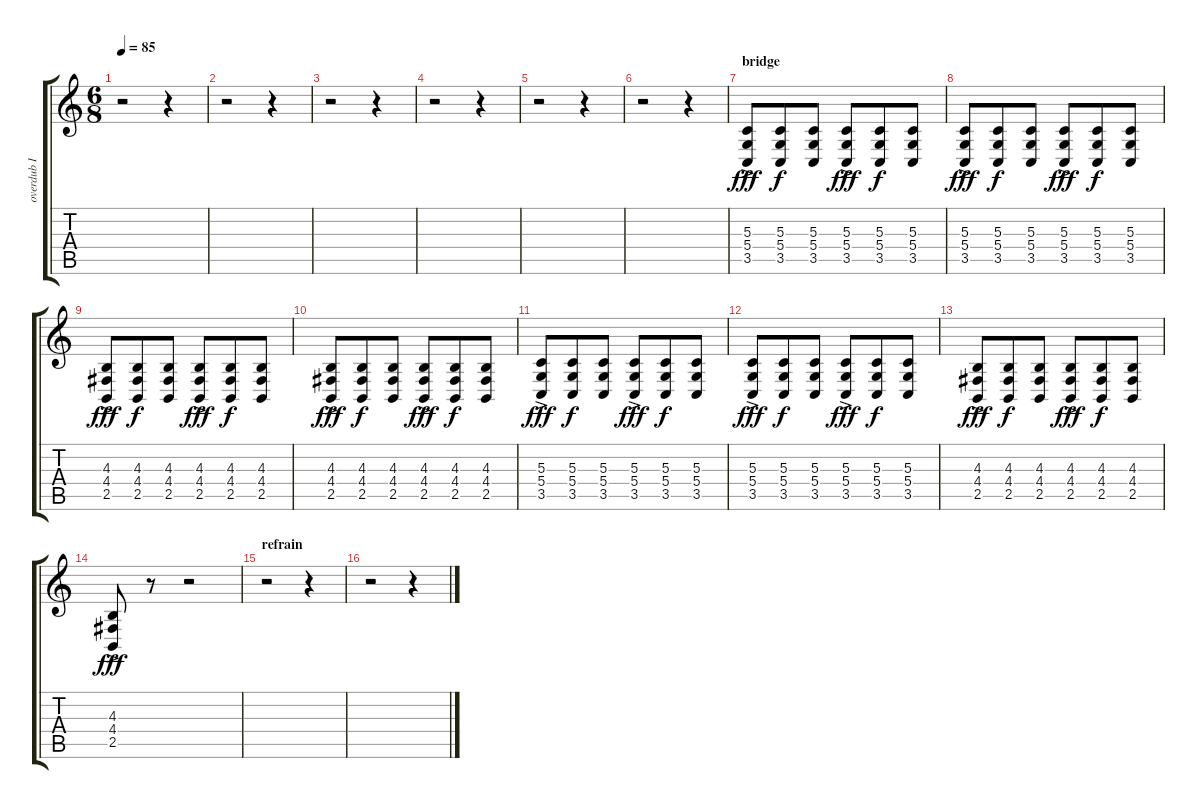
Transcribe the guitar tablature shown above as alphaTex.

\track ("overdub I" "overdub I") {instrument lead5charang}
\staff {score tabs}
\tuning (E4 B3 G3 D3 A2 E2) {hide}
\ts (6 8)
\tempo 85
\clef g2
\ks c
r.2{dy f} r.4 |
r.2 r.4 |
r.2 r.4 |
r.2 r.4 |
r.2 r.4 |
r.2 r.4 |
\section ("" "bridge")
(5.3{ac} 5.4{ac} 3.5{ac}).8{dy fff instrument overdrivenguitar} (5.3 5.4 3.5).8{dy f} (5.3 5.4 3.5).8 (5.3{ac} 5.4{ac} 3.5{ac}).8{dy fff} (5.3 5.4 3.5).8{dy f} (5.3 5.4 3.5).8 |
(5.3{ac} 5.4{ac} 3.5{ac}).8{dy fff} (5.3 5.4 3.5).8{dy f} (5.3 5.4 3.5).8 (5.3{ac} 5.4{ac} 3.5{ac}).8{dy fff} (5.3 5.4 3.5).8{dy f} (5.3 5.4 3.5).8 |
(4.3{ac} 4.4{ac} 2.5{ac}).8{dy fff} (4.3 4.4 2.5).8{dy f} (4.3 4.4 2.5).8 (4.3{ac} 4.4{ac} 2.5{ac}).8{dy fff} (4.3 4.4 2.5).8{dy f} (4.3 4.4 2.5).8 |
(4.3{ac} 4.4{ac} 2.5{ac}).8{dy fff} (4.3 4.4 2.5).8{dy f} (4.3 4.4 2.5).8 (4.3{ac} 4.4{ac} 2.5{ac}).8{dy fff} (4.3 4.4 2.5).8{dy f} (4.3 4.4 2.5).8 |
(5.3{ac} 5.4{ac} 3.5{ac}).8{dy fff} (5.3 5.4 3.5).8{dy f} (5.3 5.4 3.5).8 (5.3{ac} 5.4{ac} 3.5{ac}).8{dy fff} (5.3 5.4 3.5).8{dy f} (5.3 5.4 3.5).8 |
(5.3{ac} 5.4{ac} 3.5{ac}).8{dy fff} (5.3 5.4 3.5).8{dy f} (5.3 5.4 3.5).8 (5.3{ac} 5.4{ac} 3.5{ac}).8{dy fff} (5.3 5.4 3.5).8{dy f} (5.3 5.4 3.5).8 |
(4.3{ac} 4.4{ac} 2.5{ac}).8{dy fff} (4.3 4.4 2.5).8{dy f} (4.3 4.4 2.5).8 (4.3{ac} 4.4{ac} 2.5{ac}).8{dy fff} (4.3 4.4 2.5).8{dy f} (4.3 4.4 2.5).8 |
(4.3{ac} 4.4{ac} 2.5{ac}).8{dy fff} r.8 r.2 |
\section ("" "refrain")
r.2 r.4 |
r.2 r.4
